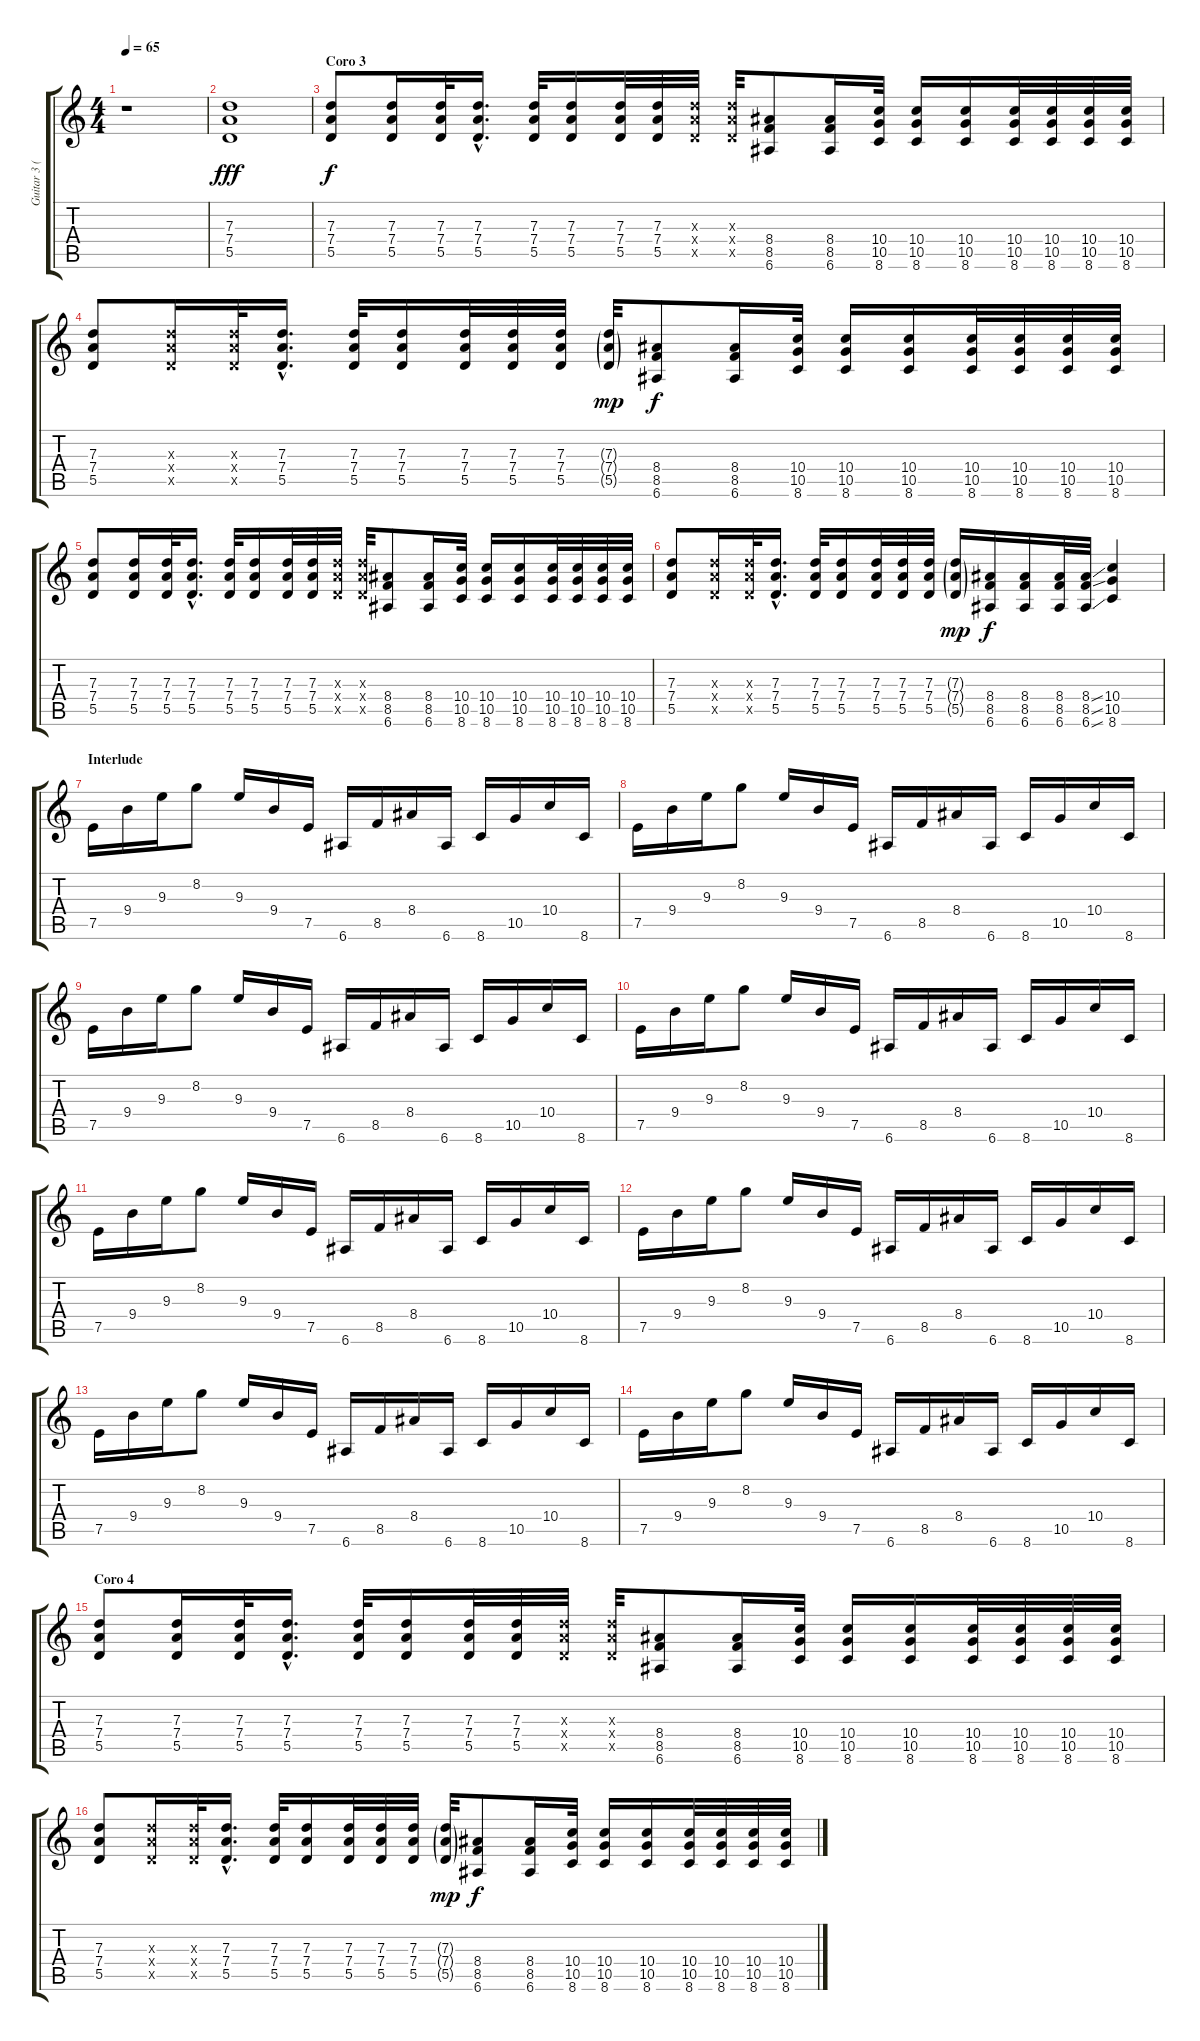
\track ("" "Guitar 3 (") {instrument distortionguitar}
\staff {score tabs}
\tuning (E4 B3 G3 D3 A2 E2) {hide}
\ts (4 4)
\tempo 65
\clef g2
\ks c
r.1{dy f} |
(7.3 7.4 5.5).1{dy fff} |
\section ("" "Coro 3")
(7.3 7.4 5.5).8{dy f} (7.3 7.4 5.5).16 (7.3 7.4 5.5).32 (7.3{hac} 7.4{hac} 5.5{hac}).16{d} (7.3 7.4 5.5).32 (7.3 7.4 5.5).16 (7.3 7.4 5.5).32 (7.3 7.4 5.5).32 (7.3{x} 7.4{x} 5.5{x}).32 (7.3{x} 7.4{x} 5.5{x}).32 (8.4 8.5 6.6).8 (8.4 8.5 6.6).16 (10.4 10.5 8.6).32 (10.4 10.5 8.6).16 (10.4 10.5 8.6).16 (10.4 10.5 8.6).32 (10.4 10.5 8.6).32 (10.4 10.5 8.6).32 (10.4 10.5 8.6).32 |
(7.3 7.4 5.5).8 (7.3{x} 7.4{x} 5.5{x}).16 (7.3{x} 7.4{x} 5.5{x}).32 (7.3{hac} 7.4{hac} 5.5{hac}).16{d} (7.3 7.4 5.5).32 (7.3 7.4 5.5).16 (7.3 7.4 5.5).32 (7.3 7.4 5.5).32 (7.3 7.4 5.5).32 (7.3{g} 7.4{g} 5.5{g}).32{dy mp} (8.4 8.5 6.6).8{dy f} (8.4 8.5 6.6).16 (10.4 10.5 8.6).32 (10.4 10.5 8.6).16 (10.4 10.5 8.6).16 (10.4 10.5 8.6).32 (10.4 10.5 8.6).32 (10.4 10.5 8.6).32 (10.4 10.5 8.6).32 |
(7.3 7.4 5.5).8 (7.3 7.4 5.5).16 (7.3 7.4 5.5).32 (7.3{hac} 7.4{hac} 5.5{hac}).16{d} (7.3 7.4 5.5).32 (7.3 7.4 5.5).16 (7.3 7.4 5.5).32 (7.3 7.4 5.5).32 (7.3{x} 7.4{x} 5.5{x}).32 (7.3{x} 7.4{x} 5.5{x}).32 (8.4 8.5 6.6).8 (8.4 8.5 6.6).16 (10.4 10.5 8.6).32 (10.4 10.5 8.6).16 (10.4 10.5 8.6).16 (10.4 10.5 8.6).32 (10.4 10.5 8.6).32 (10.4 10.5 8.6).32 (10.4 10.5 8.6).32 |
(7.3 7.4 5.5).8 (7.3{x} 7.4{x} 5.5{x}).16 (7.3{x} 7.4{x} 5.5{x}).32 (7.3{hac} 7.4{hac} 5.5{hac}).16{d} (7.3 7.4 5.5).32 (7.3 7.4 5.5).16 (7.3 7.4 5.5).32 (7.3 7.4 5.5).32 (7.3 7.4 5.5).32 (7.3{g} 7.4{g} 5.5{g}).16{dy mp} (8.4 8.5 6.6).16{dy f} (8.4 8.5 6.6).16 (8.4 8.5 6.6).32 (8.4{ss} 8.5{ss} 6.6{ss}).32 (10.4 10.5 8.6).4 |
\section ("" "Interlude")
7.5.16 9.4.16 9.3.16 8.2.8 9.3.16 9.4.16 7.5.16 6.6.16 8.5.16 8.4.16 6.6.16 8.6.16 10.5.16 10.4.16 8.6.16 |
7.5.16 9.4.16 9.3.16 8.2.8 9.3.16 9.4.16 7.5.16 6.6.16 8.5.16 8.4.16 6.6.16 8.6.16 10.5.16 10.4.16 8.6.16 |
7.5.16 9.4.16 9.3.16 8.2.8 9.3.16 9.4.16 7.5.16 6.6.16 8.5.16 8.4.16 6.6.16 8.6.16 10.5.16 10.4.16 8.6.16 |
7.5.16 9.4.16 9.3.16 8.2.8 9.3.16 9.4.16 7.5.16 6.6.16 8.5.16 8.4.16 6.6.16 8.6.16 10.5.16 10.4.16 8.6.16 |
7.5.16 9.4.16 9.3.16 8.2.8 9.3.16 9.4.16 7.5.16 6.6.16 8.5.16 8.4.16 6.6.16 8.6.16 10.5.16 10.4.16 8.6.16 |
7.5.16 9.4.16 9.3.16 8.2.8 9.3.16 9.4.16 7.5.16 6.6.16 8.5.16 8.4.16 6.6.16 8.6.16 10.5.16 10.4.16 8.6.16 |
7.5.16 9.4.16 9.3.16 8.2.8 9.3.16 9.4.16 7.5.16 6.6.16 8.5.16 8.4.16 6.6.16 8.6.16 10.5.16 10.4.16 8.6.16 |
7.5.16 9.4.16 9.3.16 8.2.8 9.3.16 9.4.16 7.5.16 6.6.16 8.5.16 8.4.16 6.6.16 8.6.16 10.5.16 10.4.16 8.6.16 |
\section ("" "Coro 4")
(7.3 7.4 5.5).8 (7.3 7.4 5.5).16 (7.3 7.4 5.5).32 (7.3{hac} 7.4{hac} 5.5{hac}).16{d} (7.3 7.4 5.5).32 (7.3 7.4 5.5).16 (7.3 7.4 5.5).32 (7.3 7.4 5.5).32 (7.3{x} 7.4{x} 5.5{x}).32 (7.3{x} 7.4{x} 5.5{x}).32 (8.4 8.5 6.6).8 (8.4 8.5 6.6).16 (10.4 10.5 8.6).32 (10.4 10.5 8.6).16 (10.4 10.5 8.6).16 (10.4 10.5 8.6).32 (10.4 10.5 8.6).32 (10.4 10.5 8.6).32 (10.4 10.5 8.6).32 |
(7.3 7.4 5.5).8 (7.3{x} 7.4{x} 5.5{x}).16 (7.3{x} 7.4{x} 5.5{x}).32 (7.3{hac} 7.4{hac} 5.5{hac}).16{d} (7.3 7.4 5.5).32 (7.3 7.4 5.5).16 (7.3 7.4 5.5).32 (7.3 7.4 5.5).32 (7.3 7.4 5.5).32 (7.3{g} 7.4{g} 5.5{g}).32{dy mp} (8.4 8.5 6.6).8{dy f} (8.4 8.5 6.6).16 (10.4 10.5 8.6).32 (10.4 10.5 8.6).16 (10.4 10.5 8.6).16 (10.4 10.5 8.6).32 (10.4 10.5 8.6).32 (10.4 10.5 8.6).32 (10.4 10.5 8.6).32
